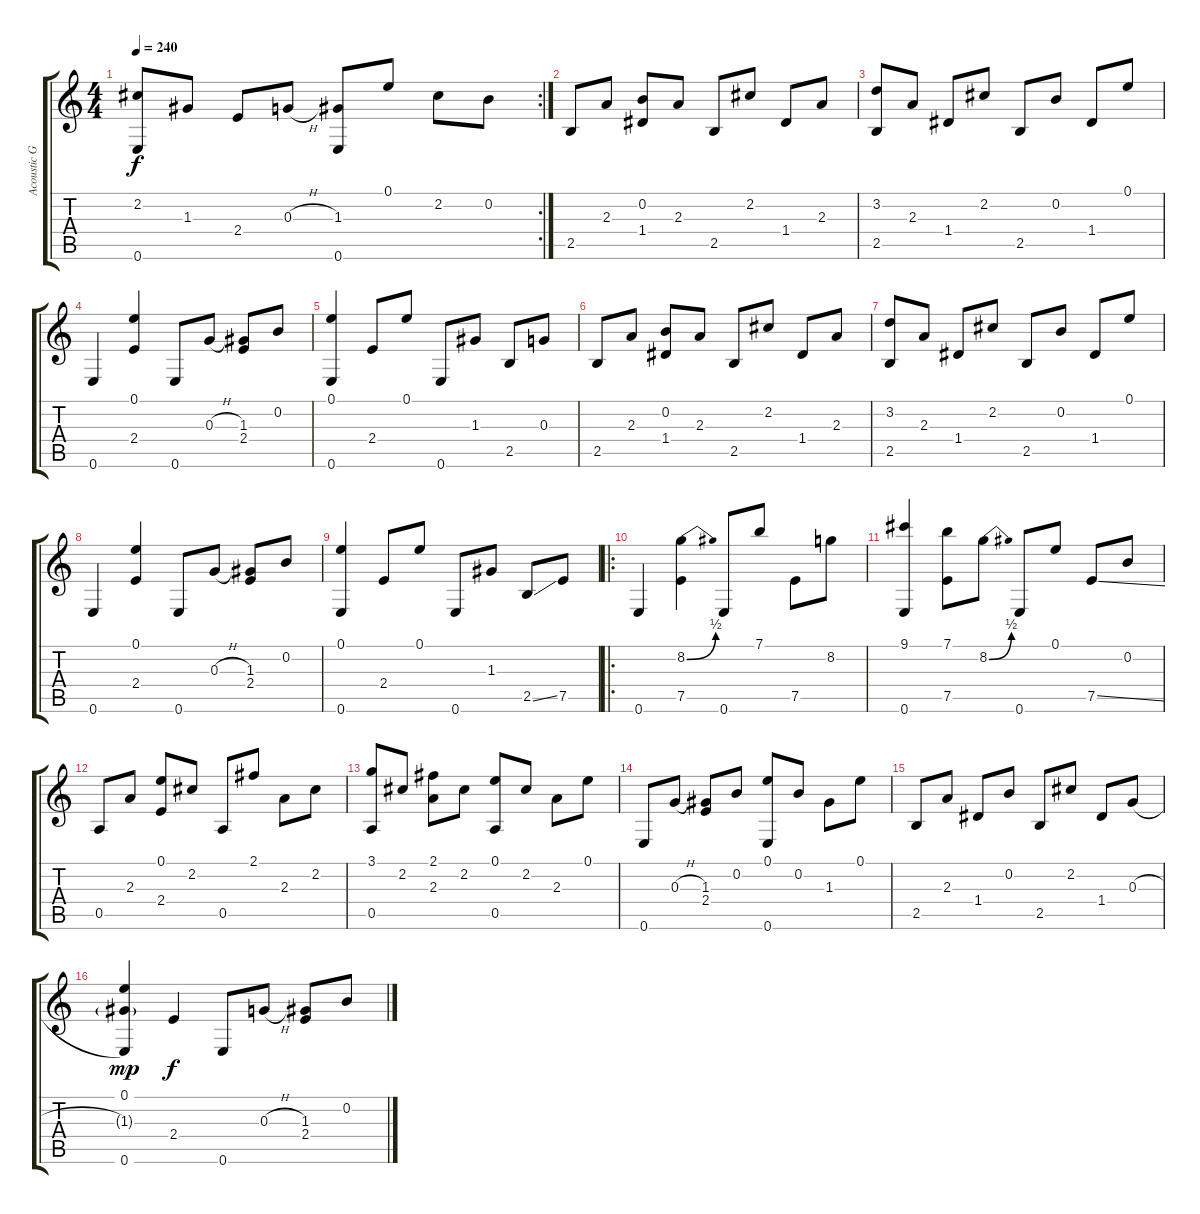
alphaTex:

\track ("Acoustic Guitar" "Acoustic G") {instrument acousticguitarsteel}
\staff {score tabs}
\tuning (E4 B3 G3 D3 A2 E2) {hide}
\rc 2
\ts (4 4)
\tempo 240
\clef g2
\ks c
(2.2 0.6).8{dy f} 1.3.8 2.4.8 0.3{h}.8 (1.3 0.6).8 0.1.8 2.2.8 0.2.8 |
2.5.8 2.3.8 (0.2 1.4).8 2.3.8 2.5.8 2.2.8 1.4.8 2.3.8 |
(3.2 2.5).8 2.3.8 1.4.8 2.2.8 2.5.8 0.2.8 1.4.8 0.1.8 |
0.6.4 (0.1 2.4).4 0.6.8 0.3{h}.8 (1.3 2.4).8 0.2.8 |
(0.1 0.6).4 2.4.8 0.1.8 0.6.8 1.3.8 2.5.8 0.3.8 |
2.5.8 2.3.8 (0.2 1.4).8 2.3.8 2.5.8 2.2.8 1.4.8 2.3.8 |
(3.2 2.5).8 2.3.8 1.4.8 2.2.8 2.5.8 0.2.8 1.4.8 0.1.8 |
0.6.4 (0.1 2.4).4 0.6.8 0.3{h}.8 (1.3 2.4).8 0.2.8 |
(0.1 0.6).4 2.4.8 0.1.8 0.6.8 1.3.8 2.5{ss}.8 7.5.8 |
\ro
0.6.4 (8.2{be (bend 0 0 60 2)} 7.5).4 0.6.8 7.1.8 7.5.8 8.2.8 |
(9.1 0.6).4 (7.1 7.5).8 8.2{be (bend 0 0 60 2)}.8 0.6.8 0.1.8 7.5{ss}.8 0.2.8 |
0.5.8 2.3.8 (0.1 2.4).8 2.2.8 0.5.8 2.1.8 2.3.8 2.2.8 |
(3.1 0.5).8 2.2.8 (2.1 2.3).8 2.2.8 (0.1 0.5).8 2.2.8 2.3.8 0.1.8 |
0.6.8 0.3{h}.8 (1.3 2.4).8 0.2.8 (0.1 0.6).8 0.2.8 1.3.8 0.1.8 |
2.5.8 2.3.8 1.4.8 0.2.8 2.5.8 2.2.8 1.4.8 0.3{h}.8 |
(0.1 1.3{g} 0.6).4{dy mp} 2.4.4{dy f} 0.6.8 0.3{h}.8 (1.3 2.4).8 0.2.8
